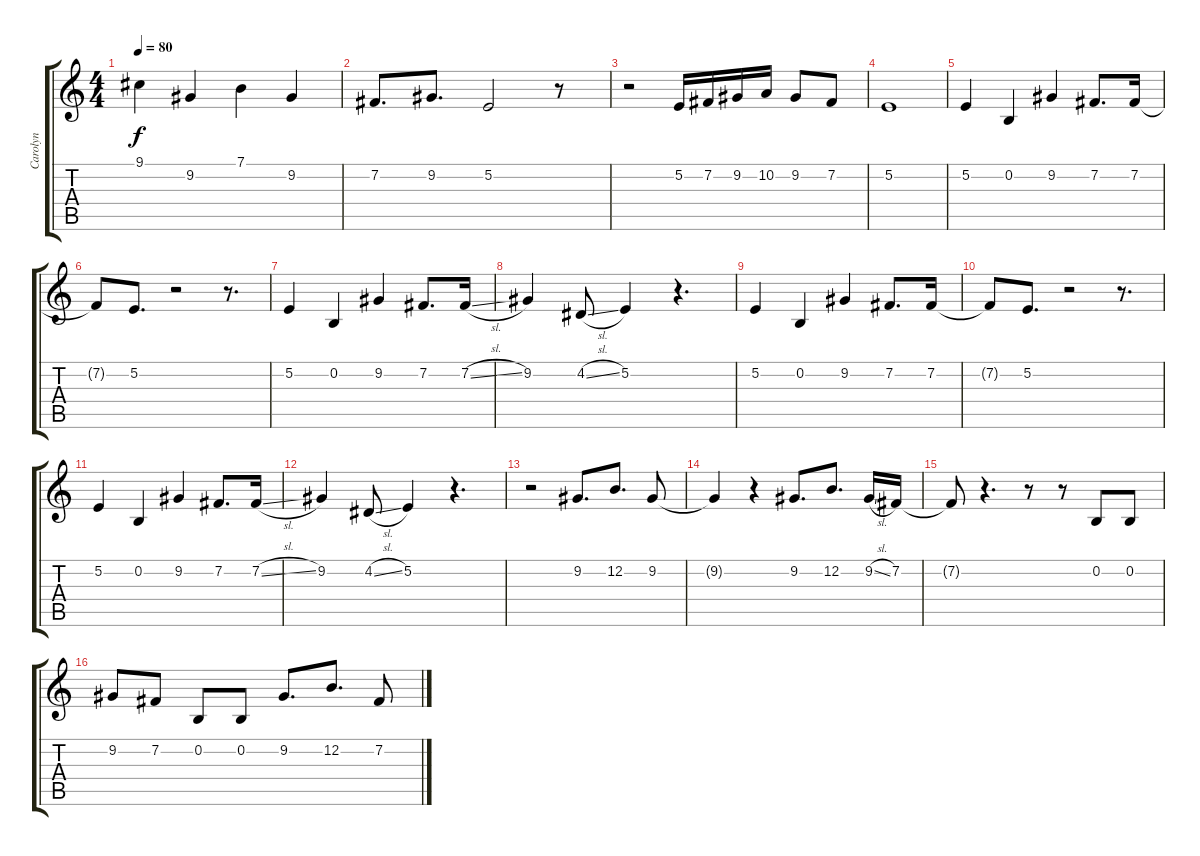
\track ("Carolyn" "Carolyn") {instrument acousticgrandpiano}
\staff {score tabs}
\tuning (E4 B3 G3 D3 A2 E2) {hide}
\ts (4 4)
\tempo 80
\clef g2
\ks c
9.1.4{dy f} 9.2.4 7.1.4 9.2.4 |
7.2.8{d} 9.2.8{d} 5.2.2 r.8 |
r.2 5.2.16 7.2.16 9.2.16 10.2.16 9.2.8 7.2.8 |
5.2.1 |
5.2.4 0.2.4 9.2.4 7.2.8{d} 7.2.16 |
7.2{t}.8 5.2.8{d} r.2 r.8{d} |
5.2.4 0.2.4 9.2.4 7.2.8{d} 7.2{sl}.16 |
9.2.4 4.2{sl}.8 5.2.4 r.4{d} |
5.2.4 0.2.4 9.2.4 7.2.8{d} 7.2.16 |
7.2{t}.8 5.2.8{d} r.2 r.8{d} |
5.2.4 0.2.4 9.2.4 7.2.8{d} 7.2{sl}.16 |
9.2.4 4.2{sl}.8 5.2.4 r.4{d} |
r.2 9.2.8{d} 12.2.8{d} 9.2.8 |
9.2{t}.4 r.4 9.2.8{d} 12.2.8{d} 9.2{sl}.16 7.2.16 |
7.2{t}.8 r.4{d} r.8 r.8 0.2.8 0.2.8 |
9.2.8 7.2.8 0.2.8 0.2.8 9.2.8{d} 12.2.8{d} 7.2.8
